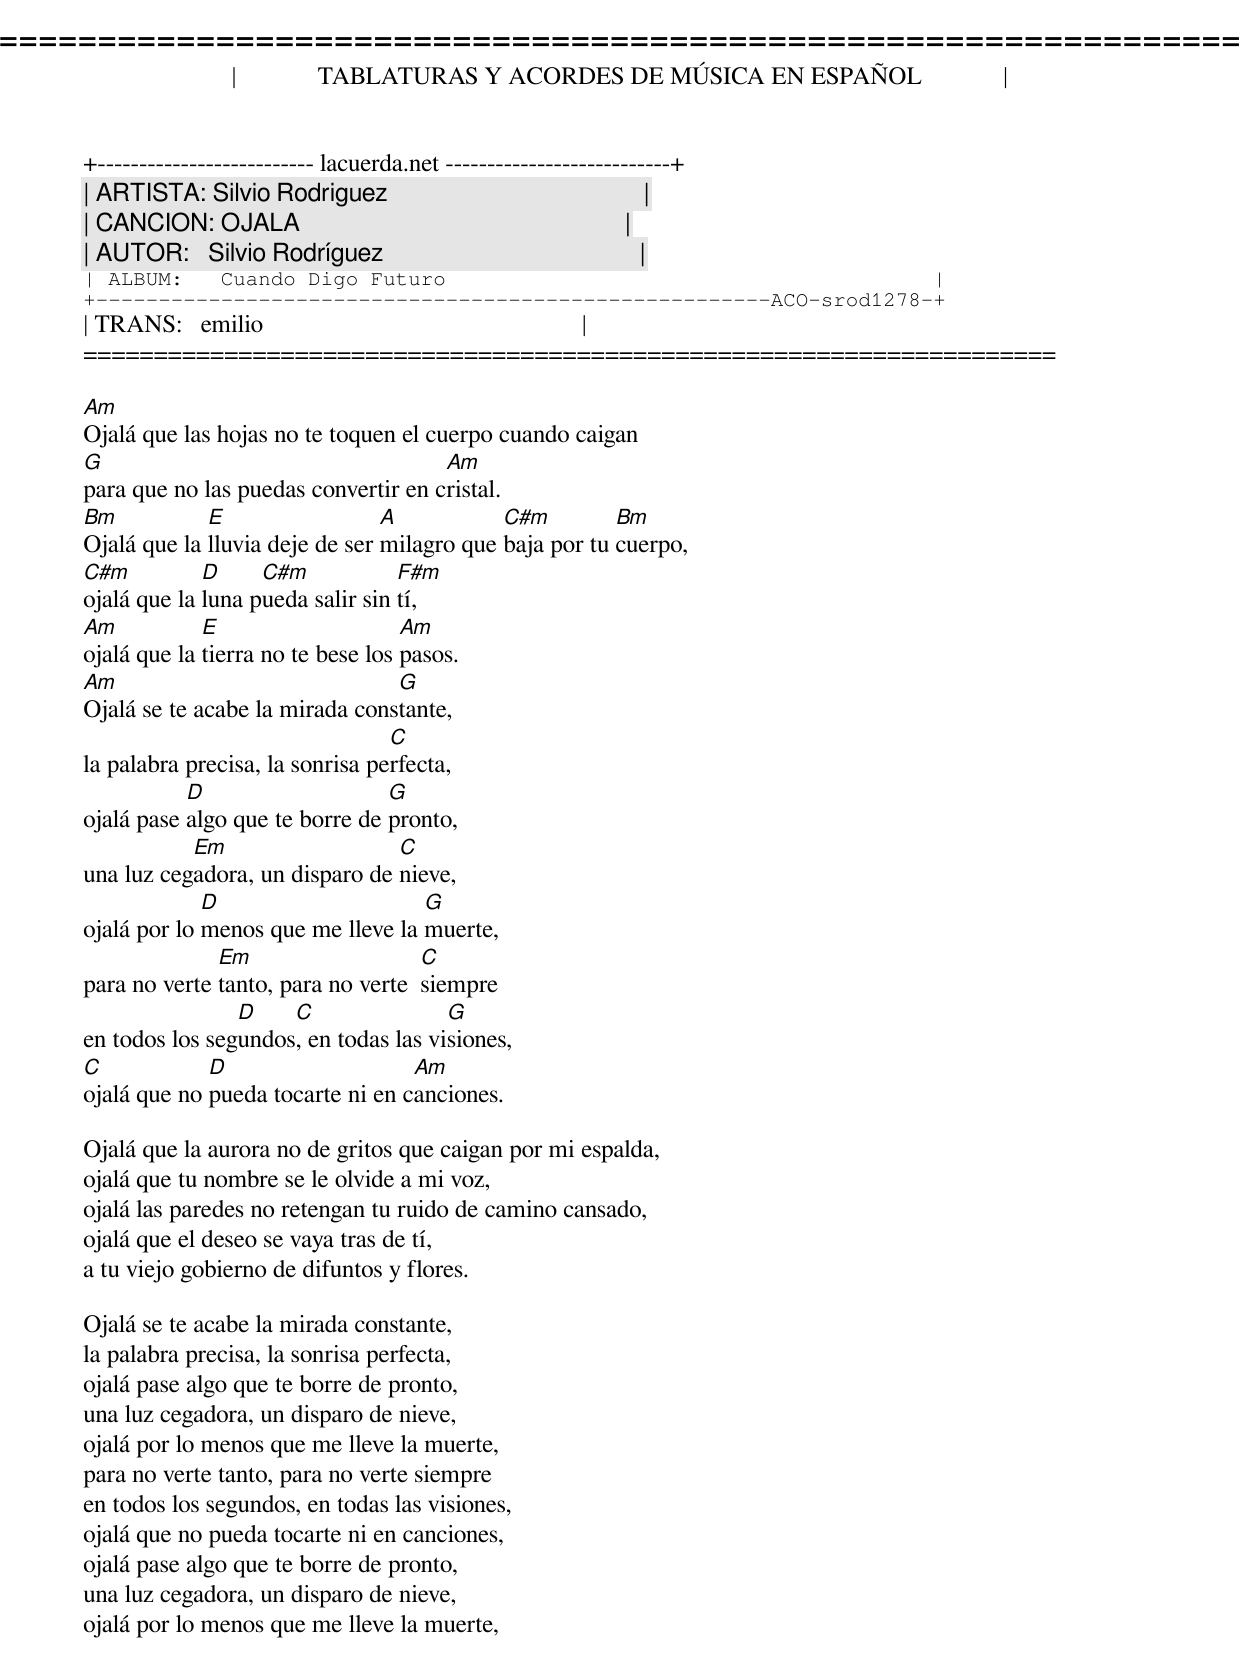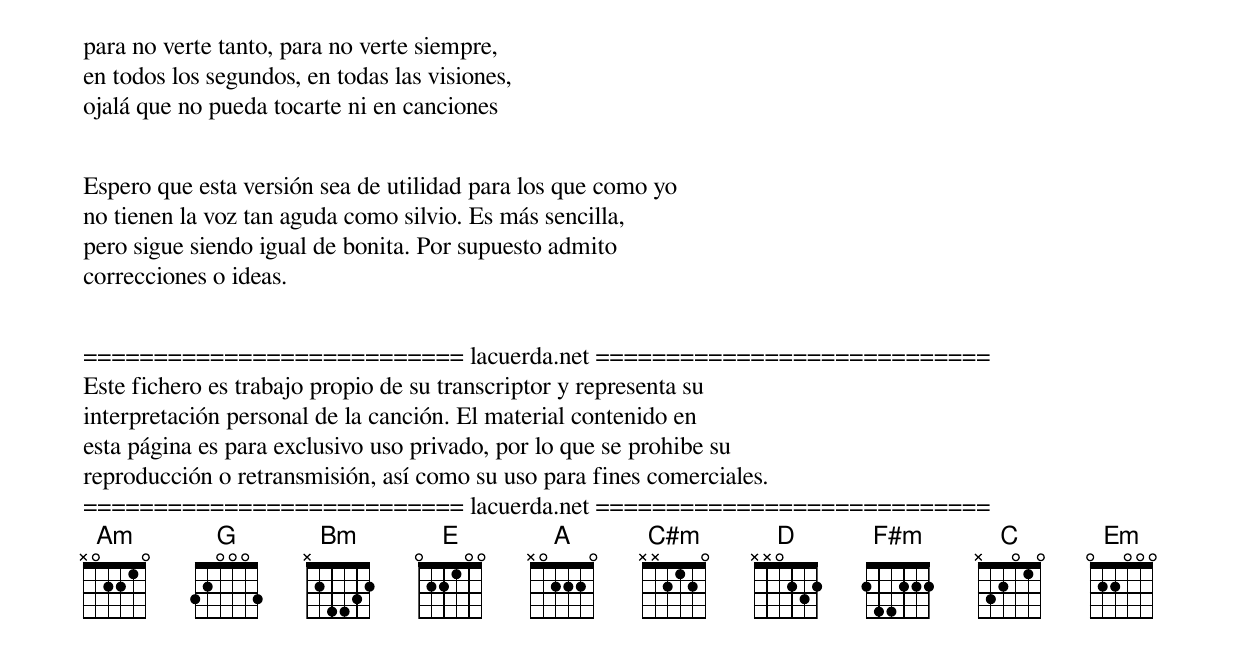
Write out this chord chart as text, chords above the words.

=====================================================================
|             TABLATURAS Y ACORDES DE MÚSICA EN ESPAÑOL             |
+-------------------------- lacuerda.net ---------------------------+
| ARTISTA: Silvio Rodriguez                                         |
| CANCION: OJALA                                                    |
| AUTOR:   Silvio Rodríguez                                         |
| ALBUM:   Cuando Digo Futuro                                       |
+------------------------------------------------------ACO-srod1278-+
| TRANS:   emilio                                                   |
=====================================================================

Am
Ojalá que las hojas no te toquen el cuerpo cuando caigan
G                                    Am
para que no las puedas convertir en cristal.
Bm           E                  A           C#m         Bm
Ojalá que la lluvia deje de ser milagro que baja por tu cuerpo,
C#m          D     C#m            F#m
ojalá que la luna pueda salir sin tí,
Am           E                     Am
ojalá que la tierra no te bese los pasos.
Am                              G
Ojalá se te acabe la mirada constante,
                                 C
la palabra precisa, la sonrisa perfecta,
           D                    G
ojalá pase algo que te borre de pronto,
           Em                   C
una luz cegadora, un disparo de nieve,
             D                     G
ojalá por lo menos que me lleve la muerte,
              Em                    C
para no verte tanto, para no verte  siempre
                D    C                G
en todos los segundos, en todas las visiones,
C            D                    Am
ojalá que no pueda tocarte ni en canciones.

Ojalá que la aurora no de gritos que caigan por mi espalda,
ojalá que tu nombre se le olvide a mi voz,
ojalá las paredes no retengan tu ruido de camino cansado,
ojalá que el deseo se vaya tras de tí,
a tu viejo gobierno de difuntos y flores.

Ojalá se te acabe la mirada constante,
la palabra precisa, la sonrisa perfecta,
ojalá pase algo que te borre de pronto,
una luz cegadora, un disparo de nieve,
ojalá por lo menos que me lleve la muerte,
para no verte tanto, para no verte siempre
en todos los segundos, en todas las visiones,
ojalá que no pueda tocarte ni en canciones,
ojalá pase algo que te borre de pronto,
una luz cegadora, un disparo de nieve,
ojalá por lo menos que me lleve la muerte,
para no verte tanto, para no verte siempre,
en todos los segundos, en todas las visiones,
ojalá que no pueda tocarte ni en canciones


Espero que esta versión sea de utilidad para los que como yo
no tienen la voz tan aguda como silvio. Es más sencilla,
pero sigue siendo igual de bonita. Por supuesto admito
correcciones o ideas.


=========================== lacuerda.net ============================
Este fichero es trabajo propio de su transcriptor y representa su
interpretación personal de la canción. El material contenido en
esta página es para exclusivo uso privado, por lo que se prohibe su
reproducción o retransmisión, así como su uso para fines comerciales.
=========================== lacuerda.net ============================
